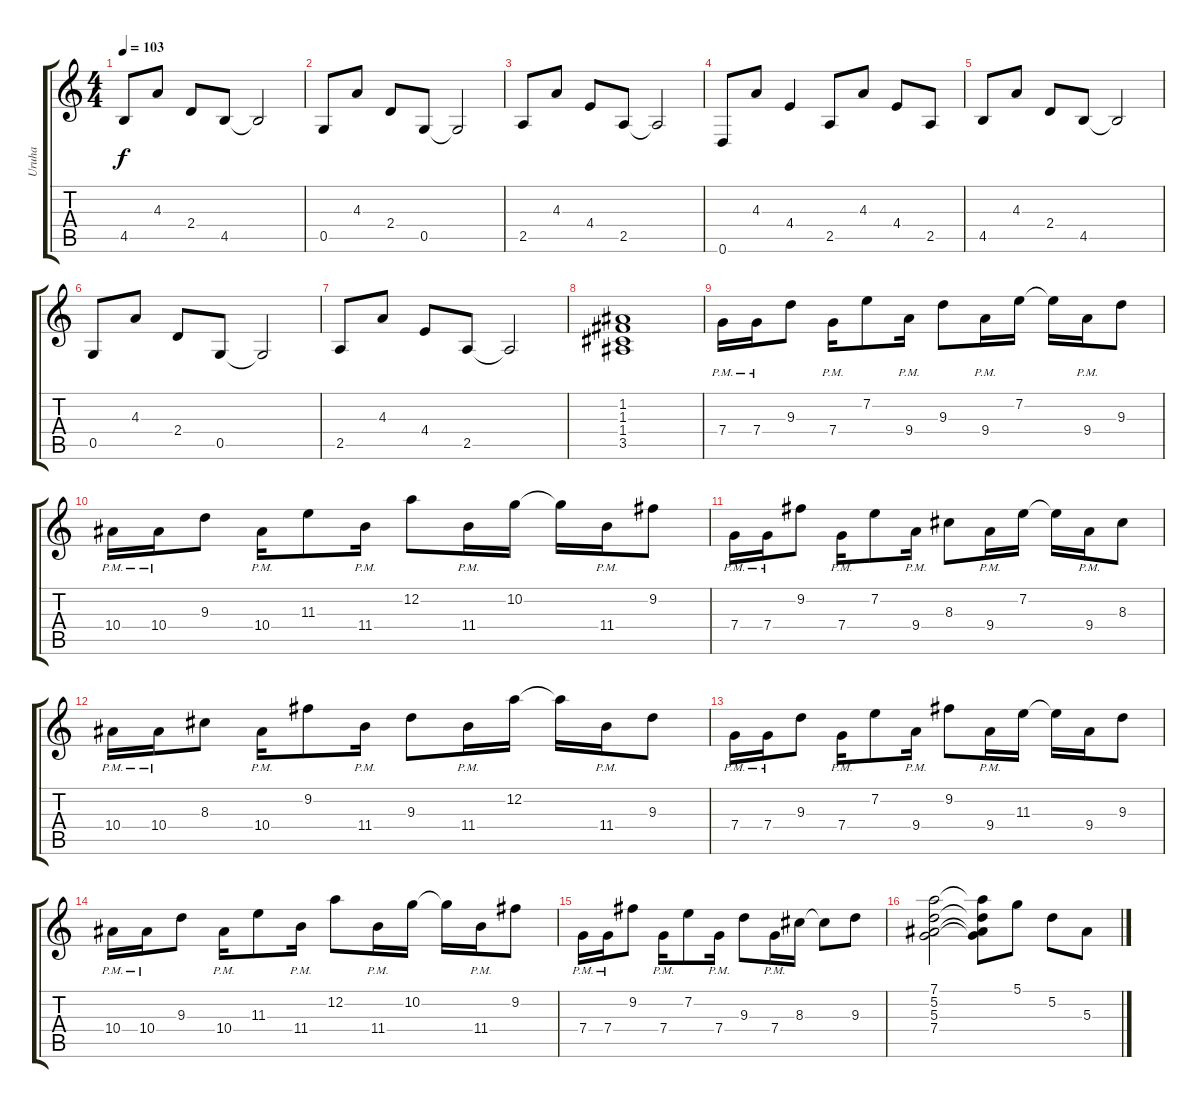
\track ("Uruha" "Uruha") {instrument overdrivenguitar}
\staff {score tabs}
\tuning (D4 A3 F3 C3 G2 D2) {hide}
\ts (4 4)
\tempo 103
\clef g2
\ks c
4.5.8{dy f} 4.3.8 2.4.8 4.5.8 4.5{t}.2 |
0.5.8 4.3.8 2.4.8 0.5.8 0.5{t}.2 |
2.5.8 4.3.8 4.4.8 2.5.8 2.5{t}.2 |
0.6.8 4.3.8 4.4.4 2.5.8 4.3.8 4.4.8 2.5.8 |
4.5.8 4.3.8 2.4.8 4.5.8 4.5{t}.2 |
0.5.8 4.3.8 2.4.8 0.5.8 0.5{t}.2 |
2.5.8 4.3.8 4.4.8 2.5.8 2.5{t}.2 |
(1.2 1.3 1.4 3.5).1{instrument overdrivenguitar} |
7.4{pm}.16 7.4{pm}.16 9.3.8 7.4{pm}.16 7.2.8 9.4{pm}.16 9.3.8 9.4{pm}.16 7.2.16 7.2{t}.16 9.4{pm}.16 9.3.8 |
10.4{pm}.16 10.4{pm}.16 9.3.8 10.4{pm}.16 11.3.8 11.4{pm}.16 12.2.8 11.4{pm}.16 10.2.16 10.2{t}.16 11.4{pm}.16 9.2.8 |
7.4{pm}.16 7.4{pm}.16 9.2.8 7.4{pm}.16 7.2.8 9.4{pm}.16 8.3.8 9.4{pm}.16 7.2.16 7.2{t}.16 9.4{pm}.16 8.3.8 |
10.4{pm}.16 10.4{pm}.16 8.3.8 10.4{pm}.16 9.2.8 11.4{pm}.16 9.3.8 11.4{pm}.16 12.2.16 12.2{t}.16 11.4{pm}.16 9.3.8 |
7.4{pm}.16 7.4{pm}.16 9.3.8 7.4{pm}.16 7.2.8 9.4{pm}.16 9.2.8 9.4{pm}.16 11.3.16 11.3{t}.16 9.4.16 9.3.8 |
10.4{pm}.16 10.4{pm}.16 9.3.8 10.4{pm}.16 11.3.8 11.4{pm}.16 12.2.8 11.4{pm}.16 10.2.16 10.2{t}.16 11.4{pm}.16 9.2.8 |
7.4{pm}.16 7.4{pm}.16 9.2.8 7.4{pm}.16 7.2.8 7.4{pm}.16 9.3.8 7.4{pm}.16 8.3.16 8.3{t}.8 9.3.8 |
(7.1 5.2 5.3 7.4).2 (7.1{t} 5.2{t} 5.3{t} 7.4{t}).8 5.1.8 5.2.8 5.3.8
